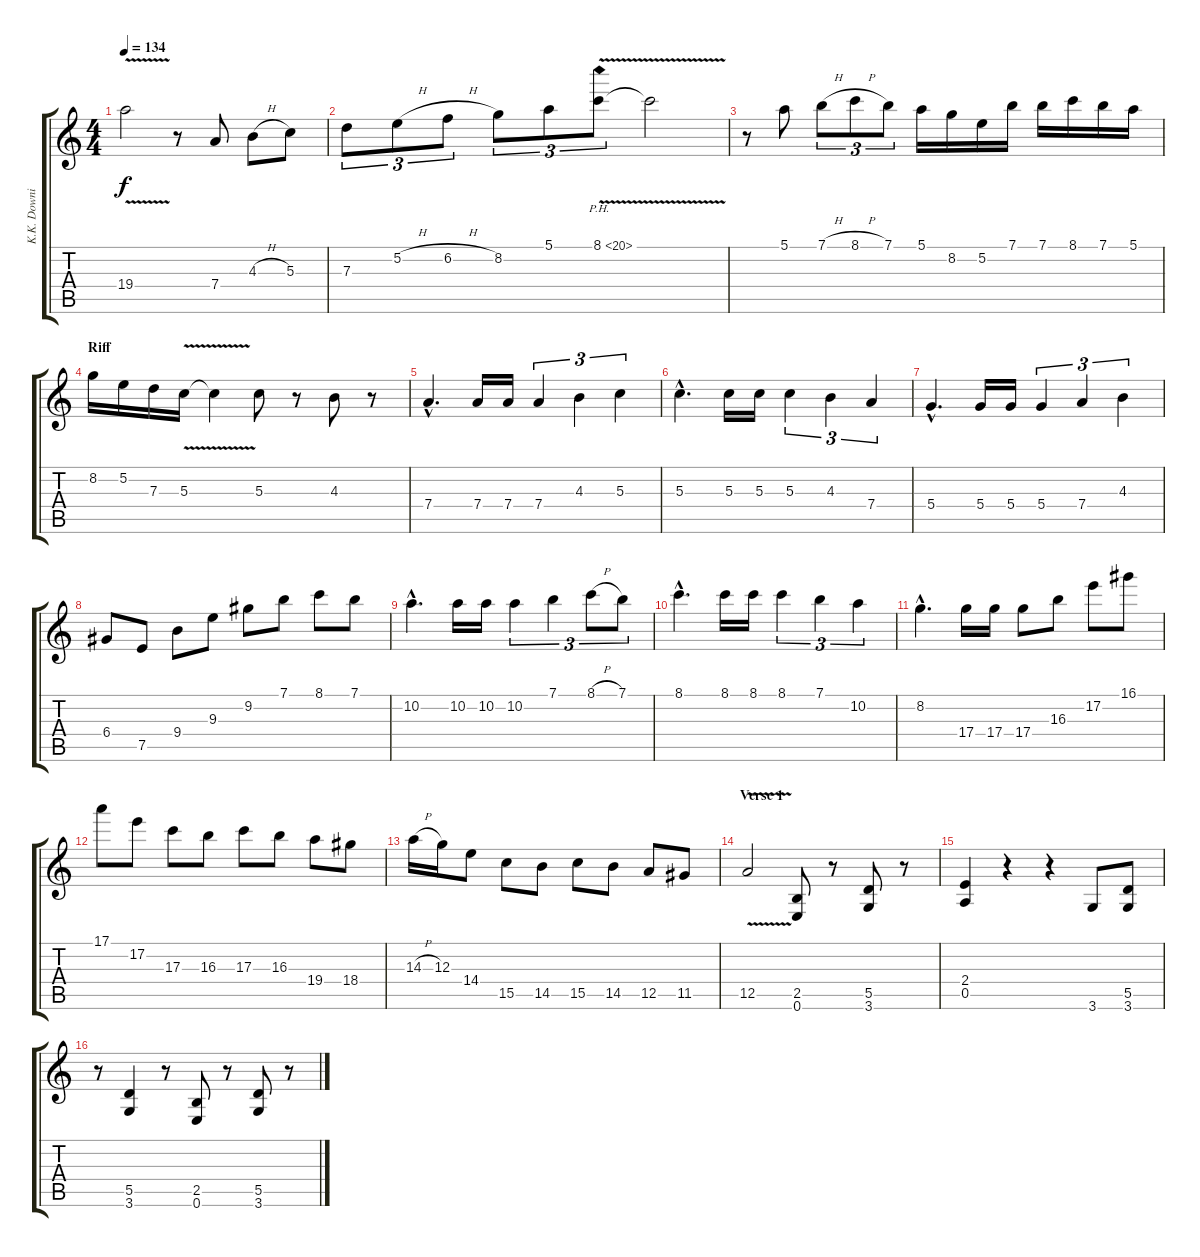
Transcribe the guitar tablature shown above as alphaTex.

\track ("K.K. Downing" "K.K. Downi") {instrument distortionguitar}
\staff {score tabs}
\tuning (E4 B3 G3 D3 A2 E2) {hide}
\ts (4 4)
\tempo 134
\clef g2
\ks c
19.4{v t}.2{dy f} r.8 7.4.8 4.3{h}.8 5.3.8 |
7.3.8{tu (3 2)} 5.2{h}.8{tu (3 2)} 6.2{h}.8{tu (3 2)} 8.2.8{tu (3 2)} 5.1.8{tu (3 2)} 8.1{ph 12 v}.8{tu (3 2)} 8.1{v t}.2 |
r.8 5.1.8 7.1{h}.8{tu (3 2)} 8.1{h}.8{tu (3 2)} 7.1.8{tu (3 2)} 5.1.16 8.2.16 5.2.16 7.1.16 7.1.16 8.1.16 7.1.16 5.1.16 |
\section ("" "Riff ")
8.2.16 5.2.16 7.3.16 5.3{v}.16 5.3{v t}.4 5.3.8 r.8 4.3.8 r.8 |
7.4{hac}.4{d} 7.4.16 7.4.16 7.4.4{tu (3 2)} 4.3.4{tu (3 2)} 5.3.4{tu (3 2)} |
5.3{hac}.4{d} 5.3.16 5.3.16 5.3.4{tu (3 2)} 4.3.4{tu (3 2)} 7.4.4{tu (3 2)} |
5.4{hac}.4{d} 5.4.16 5.4.16 5.4.4{tu (3 2)} 7.4.4{tu (3 2)} 4.3.4{tu (3 2)} |
6.4.8 7.5.8 9.4.8 9.3.8 9.2.8 7.1.8 8.1.8 7.1.8 |
10.2{hac}.4{d} 10.2.16 10.2.16 10.2.4{tu (3 2)} 7.1.4{tu (3 2)} 8.1{h}.8{tu (3 2)} 7.1.8{tu (3 2)} |
8.1{hac}.4{d} 8.1.16 8.1.16 8.1.4{tu (3 2)} 7.1.4{tu (3 2)} 10.2.4{tu (3 2)} |
8.2{hac}.4{d} 17.4.16 17.4.16 17.4.8 16.3.8 17.2.8 16.1.8 |
17.1.8 17.2.8 17.3.8 16.3.8 17.3.8 16.3.8 19.4.8 18.4.8 |
14.3{h}.16 12.3.16 14.4.8 15.5.8 14.5.8 15.5.8 14.5.8 12.5.8 11.5.8 |
\section ("" "Verse 1")
12.5{v}.2 (2.5 0.6).8 r.8 (5.5 3.6).8 r.8 |
(2.4 0.5).4 r.4 r.4 3.6.8 (5.5 3.6).8 |
r.8 (5.5 3.6).4 r.8 (2.5 0.6).8 r.8 (5.5 3.6).8 r.8
